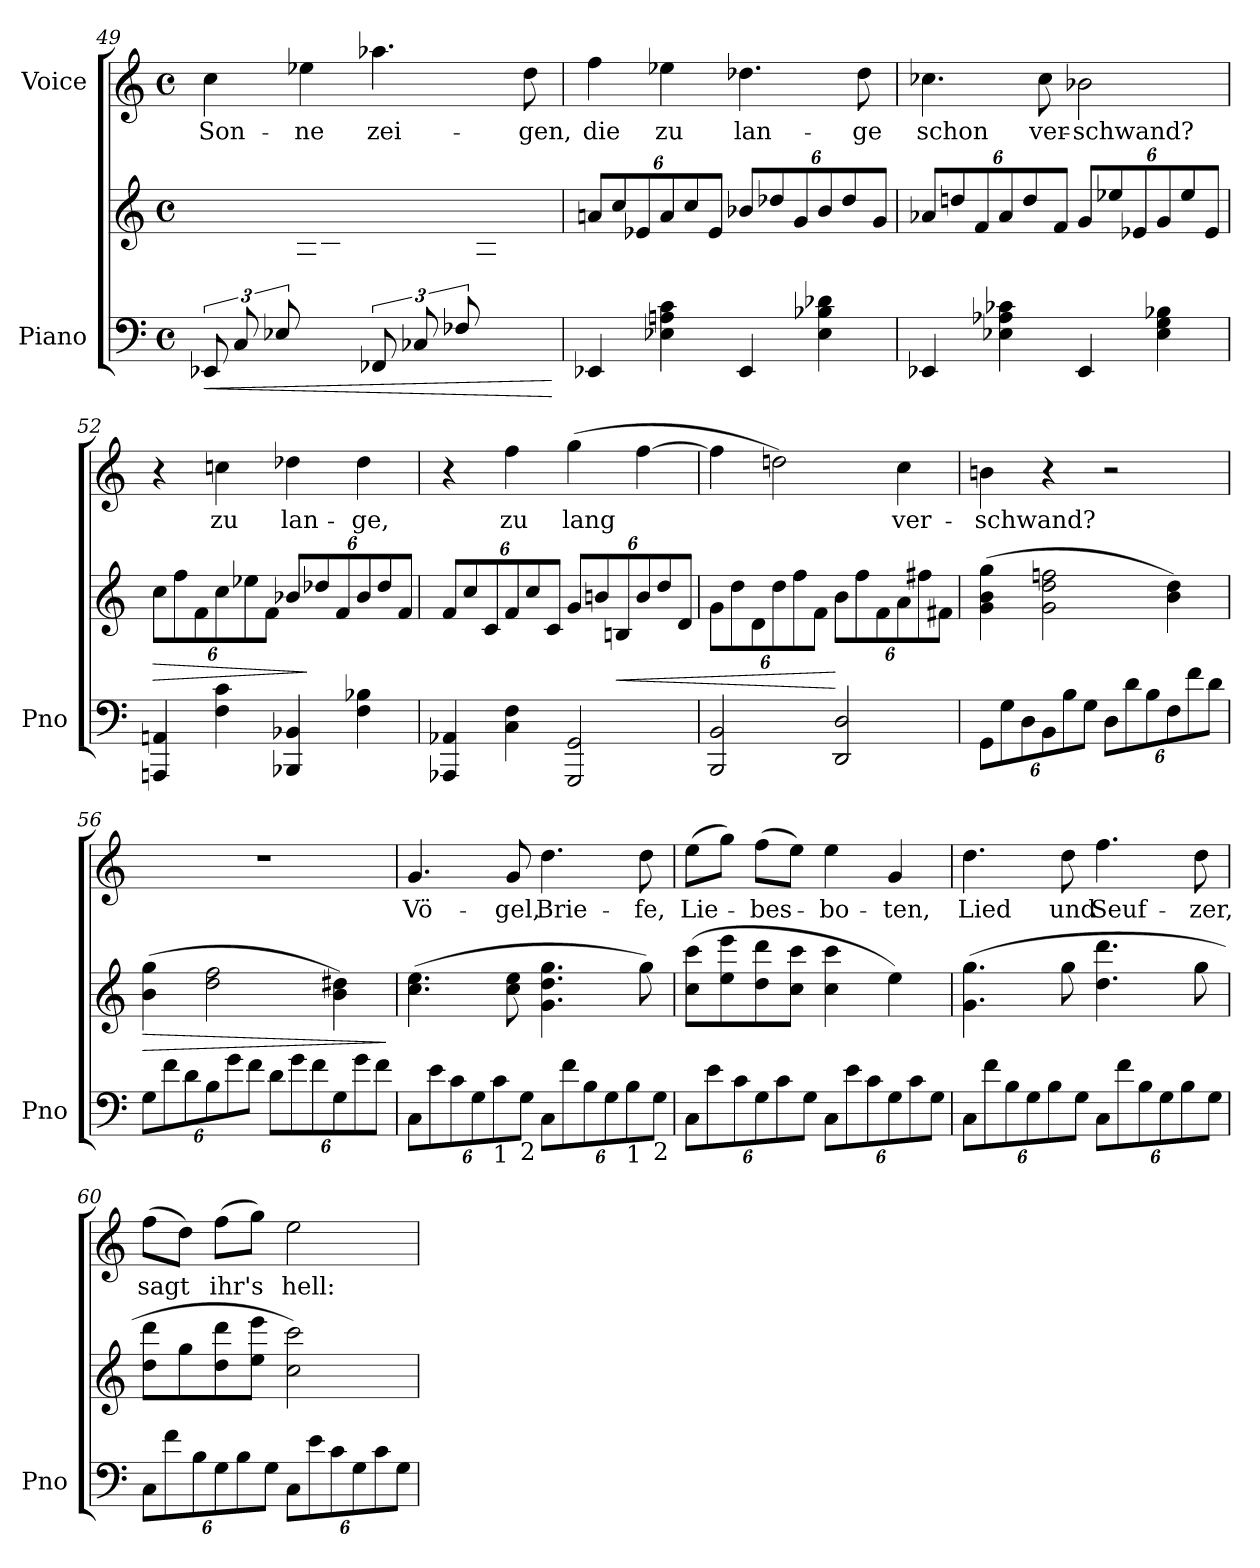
**kern	**kern	**dynam	**kern	**text
*part2	*part2	*part2	*part1	*part1
*staff3	*staff2	*staff2/3	*staff1	*staff1
*I"Piano	*	*	*I"Voice	*
*I'Pno	*	*	*	*
*clefF4	*clefG2	*	*clefG2	*
*k[]	*k[]	*	*k[]	*
*M4/4	*M4/4	*	*M4/4	*
*met(c)	*met(c)	*	*met(c)	*
=49	=49	=49	=49	=49
!	!	!LO:HP:b=2	!	!LO:LY:b
*^	*	*	*	*
(12EE-X/L	1ryy	4ryy	<	4cc\	Son-
12C/	.	.	.	.	.
12E-X/	.	.	.	.	.
!	!	!	!	!	!LO:LY:b
4ryy	.	12A-X\	.	4ee-X\	-ne
.	.	12c\	.	.	.
.	.	12a-X\J)	.	.	.
!	!	!	!	!	!LO:LY:b
(12FF-X/L	.	4ryy	.	4.aa-X\	zei-
12C-X/	.	.	.	.	.
12F-X/	.	.	.	.	.
4ryy	.	12A-\	.	.	.
.	.	12dn\	.	.	.
!	!	!	!	!	!LO:LY:b
.	.	.	.	8dd\	-gen,
.	.	12a-\J)	.	.	.
*v	*v	*	*	*	*
.	.	[	.	.
!!LO:LB:g=z
=50	=50	=50	=50	=50
*	*Xbrackettup	*	*	*
!	!	!	!	!LO:LY:b
4EE-X/	12an/L	.	4ff\	die
.	12cc/	.	.	.
.	12e-X/	.	.	.
*	*brackettup	*	*	*
!	!	!	!	!LO:LY:b
4E-X\ 4An\ 4c\	12a/	.	4ee-X\	zu
.	12cc/	.	.	.
.	12e-/J	.	.	.
*	*Xbrackettup	*	*	*
!	!	!	!	!LO:LY:b
4EE-/	12b-X/L	.	4.dd-X\	lan-
.	12dd-X/	.	.	.
.	12g/	.	.	.
*	*brackettup	*	*	*
4E-\ 4B-X\ 4d-X\	12b-/	.	.	.
.	12dd-/	.	.	.
!	!	!	!	!LO:LY:b
.	.	.	8dd-\	-ge
.	12g/J	.	.	.
=51	=51	=51	=51	=51
*	*Xbrackettup	*	*	*
!	!	!	!	!LO:LY:b
4EE-X/	12a-X/L	.	4.cc-X\	schon
.	12ddn/	.	.	.
.	12f/	.	.	.
*	*brackettup	*	*	*
4E-X\ 4A-X\ 4c-X\	12a-/	.	.	.
.	12dd/	.	.	.
!	!	!	!	!LO:LY:b
.	.	.	8cc-\	ver-
.	12f/J	.	.	.
*	*Xbrackettup	*	*	*
!	!	!	!	!LO:LY:b
4EE-/	12g/L	.	2b-X\	-schwand?
.	12ee-X/	.	.	.
.	12e-X/	.	.	.
*	*brackettup	*	*	*
4E-\ 4G\ 4B-X\	12g/	.	.	.
.	12ee-/	.	.	.
.	12e-/J	.	.	.
!!LO:LB:g=z
=52	=52	=52	=52	=52
*	*Xbrackettup	*	*	*
!	!	!LO:HP:b	!	!
4AAAn/ 4AAn/	12cc\L	>	4r	.
.	12ff\	.	.	.
.	12f\	.	.	.
*	*brackettup	*	*	*
!	!	!	!	!LO:LY:b
4F\ 4c\	12cc\	.	4ccn\	zu
.	12ee-X\	.	.	.
.	12f\J	.	.	.
*	*Xbrackettup	*	*	*
!	!	!	!	!LO:LY:b
4BBB-X/ 4BB-X/	12b-X/L	.	4dd-X\	lan-
.	12dd-X/	]	.	.
.	12f/	.	.	.
*	*brackettup	*	*	*
!	!	!	!	!LO:LY:b
4F\ 4B-X\	12b-/	.	4dd-\	-ge,
.	12dd-/	.	.	.
.	12f/J	.	.	.
!!LO:LB:g=z
=53	=53	=53	=53	=53
*	*Xbrackettup	*	*	*
4AAA-X/ 4AA-X/	12f/L	.	4r	.
.	12cc/	.	.	.
.	12c/	.	.	.
*	*brackettup	*	*	*
!	!	!	!	!LO:LY:b
4C\ 4F\	12f/	.	4ff\	zu
.	12cc/	.	.	.
.	12c/J	.	.	.
*	*Xbrackettup	*	*	*
!	!	!	!	!LO:LY:b
2GGG/ 2GG/	12g/L	.	(4gg\	lang
.	12bn/	.	.	.
!	!	!LO:HP:b	!	!
.	12Bn/	<	.	.
*	*brackettup	*	*	*
.	12b/	.	[4ff\	.
.	12dd/	.	.	.
.	12d/J	.	.	.
=54	=54	=54	=54	=54
*	*Xbrackettup	*	*	*
2BBB/ 2BB/	12g\L	.	4ff\]	.
.	12dd\	.	.	.
.	12d\	.	.	.
*	*brackettup	*	*	*
.	12dd\	.	2ddn\)	.
.	12ff\	.	.	.
.	12f\J	.	.	.
*	*Xbrackettup	*	*	*
2DD/ 2D/	12b\L	[	.	.
.	12ff\	.	.	.
.	12f\	.	.	.
*	*brackettup	*	*	*
!	!	!	!	!LO:LY:b
.	12a\	.	4cc\	ver-
.	12ff#X\	.	.	.
.	12f#X\J	.	.	.
!!LO:PB:g=z
=55	=55	=55	=55	=55
*Xbrackettup	*	*	*	*
!	!	!	!	!LO:LY:b
12GG\L	(4g\ 4b\ 4gg\	.	4bn\	-schwand?
12G\	.	.	.	.
12D\	.	.	.	.
*brackettup	*	*	*	*
12BB\	2g\ 2dd\ 2ffn\	.	4r	.
12B\	.	.	.	.
12G\J	.	.	.	.
*Xbrackettup	*	*	*	*
12D\L	.	.	2r	.
12d\	.	.	.	.
12B\	.	.	.	.
*brackettup	*	*	*	*
12F\	4b\ 4dd\)	.	.	.
12f\	.	.	.	.
12d\J	.	.	.	.
!!LO:LB:g=z
=56	=56	=56	=56	=56
*Xbrackettup	*	*	*	*
!	!	!LO:HP:b	!	!
12G\L	(4b\ 4gg\	>	1r	.
12f\	.	.	.	.
12d\	.	.	.	.
*brackettup	*	*	*	*
12B\	2dd\ 2ff\	.	.	.
12g\	.	.	.	.
12f\J	.	.	.	.
*Xbrackettup	*	*	*	*
12d\L	.	.	.	.
12g\	.	.	.	.
12f\	.	.	.	.
*brackettup	*	*	*	*
12G\	4b\ 4dd#X\)	.	.	.
12g\	.	.	.	.
12f\J	.	.	.	.
.	.	]	.	.
=57	=57	=57	=57	=57
*Xbrackettup	*	*	*	*
!	!	!	!	!LO:LY:b
*	*^	*	*	*
12C\L	(4.cc\ 4.ee\	12ryy	.	4.g/	Vö-
!	!	!	!LO:DY:b	!	!
!	!	!	!LO:DY:n=1:b	!	!
12e\	.	3%2ryy	p other-dynamics	.	.
12c\	.	.	.	.	.
*brackettup	*	*	*	*	*
12G\	.	.	.	.	.
!LO:TX:b:t=1	!	!	!	!	!
12c\	.	.	.	.	.
!	!	!	!	!	!LO:LY:b
.	8cc\ 8ee\	.	.	8g/	-gel,
!LO:TX:b:t=2	!	!	!	!	!
12G\J	.	.	.	.	.
*Xbrackettup	*	*	*	*	*
!	!	!	!	!	!LO:LY:b
12C\L	4.g\ 4.dd\ 4.gg\	.	.	4.dd\	Brie-
12f\	.	.	.	.	.
12B\	.	.	.	.	.
*brackettup	*	*	*	*	*
12G\	.	6.ryy	.	.	.
!LO:TX:b:t=1	!	!	!	!	!
12B\	.	.	.	.	.
!	!	!	!	!	!LO:LY:b
.	8gg\)	.	.	8dd\	-fe,
!LO:TX:b:t=2	!	!	!	!	!
12G\J	.	.	.	.	.
*	*v	*v	*	*	*
!!LO:LB:g=z
=58	=58	=58	=58	=58
*Xbrackettup	*	*	*	*
*	*^	*	*	*
!	!	!	!	!	!LO:LY:b
*	*v	*v	*	*	*
12C\L	(8cc\ 8ccc\L	.	(8ee\L	Lie-
12e\	.	.	.	.
.	8ee\ 8eee\	.	8gg\J)	.
12c\	.	.	.	.
*brackettup	*	*	*	*
!	!	!	!	!LO:LY:b
12G\	8dd\ 8ddd\	.	(8ff\L	-bes-
12c\	.	.	.	.
.	8cc\ 8ccc\J	.	8ee\J)	.
12G\J	.	.	.	.
*Xbrackettup	*	*	*	*
!	!	!	!	!LO:LY:b
12C\L	4cc\ 4ccc\	.	4ee\	-bo-
12e\	.	.	.	.
12c\	.	.	.	.
*brackettup	*	*	*	*
!	!	!	!	!LO:LY:b
12G\	4ee\)	.	4g/	-ten,
12c\	.	.	.	.
12G\J	.	.	.	.
!!LO:PB:g=z
=59	=59	=59	=59	=59
*Xbrackettup	*	*	*	*
!	!	!	!	!LO:LY:b
12C\L	(4.g\ 4.gg\	.	4.dd\	Lied
12f\	.	.	.	.
12B\	.	.	.	.
*brackettup	*	*	*	*
12G\	.	.	.	.
12B\	.	.	.	.
!	!	!	!	!LO:LY:b
.	8gg\	.	8dd\	und
12G\J	.	.	.	.
*Xbrackettup	*	*	*	*
!	!	!	!	!LO:LY:b
12C\L	4.dd\ 4.ddd\	.	4.ff\	Seuf-
12f\	.	.	.	.
12B\	.	.	.	.
*brackettup	*	*	*	*
12G\	.	.	.	.
12B\	.	.	.	.
!	!	!	!	!LO:LY:b
.	8gg\	.	8dd\	-zer,
12G\J	.	.	.	.
=60	=60	=60	=60	=60
*Xbrackettup	*	*	*	*
!	!	!	!	!LO:LY:b
12C\L	8dd\ 8ddd\L	.	(8ff\L	sagt
12f\	.	.	.	.
.	8gg\	.	8dd\J)	.
12B\	.	.	.	.
*brackettup	*	*	*	*
!	!	!	!	!LO:LY:b
12G\	8dd\ 8ddd\	.	(8ff\L	ihr's
12B\	.	.	.	.
.	8ee\ 8eee\J	.	8gg\J)	.
12G\J	.	.	.	.
*Xbrackettup	*	*	*	*
!	!	!	!	!LO:LY:b
12C\L	2cc\ 2ccc\)	.	2ee\	hell:
12e\	.	.	.	.
12c\	.	.	.	.
*brackettup	*	*	*	*
12G\	.	.	.	.
12c\	.	.	.	.
12G\J	.	.	.	.
=	=	=	=	=
*-	*-	*-	*-	*-
